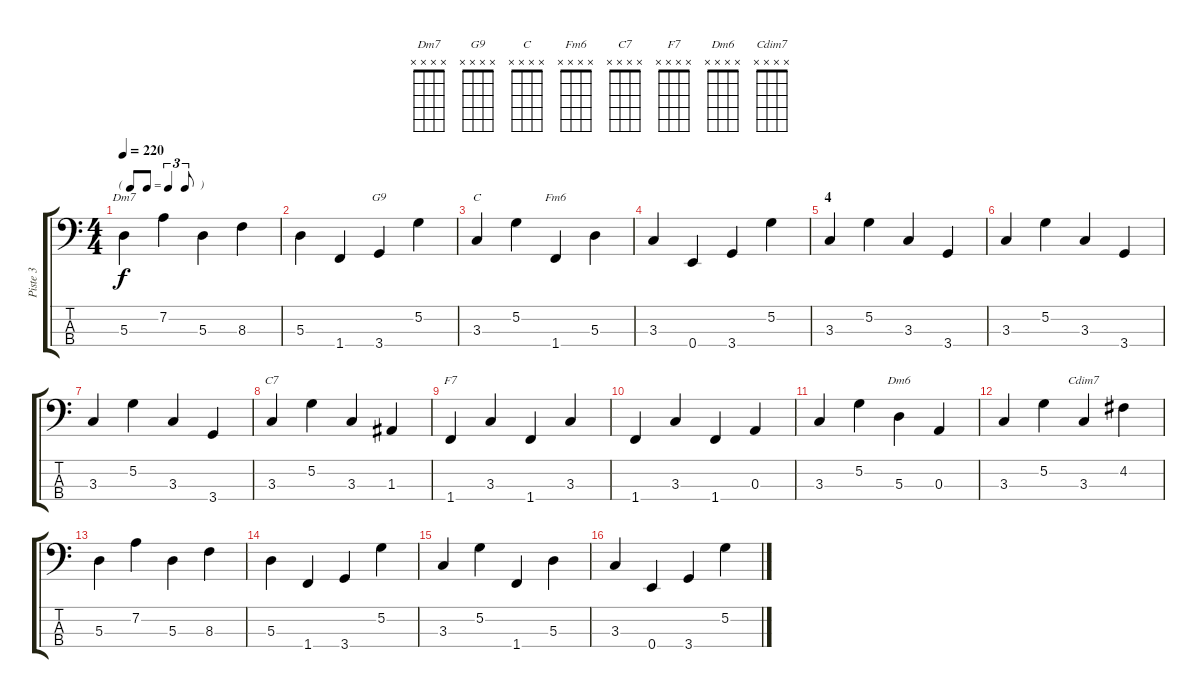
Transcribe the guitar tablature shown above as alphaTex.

\track ("Piste 3" "Piste 3") {instrument acousticbass}
\staff {score tabs}
\tuning (G2 D2 A1 E1) {hide}
\chord ("Dm7" x x x x) {firstfret 0}
\chord ("G9" x x x x) {firstfret 0}
\chord ("C" x x x x) {firstfret 0}
\chord ("Fm6" x x x x) {firstfret 0}
\chord ("C7" x x x x) {firstfret 0}
\chord ("F7" x x x x) {firstfret 0}
\chord ("Dm6" x x x x) {firstfret 0}
\chord ("Cdim7" x x x x) {firstfret 0}
\ts (4 4)
\tf triplet8th
\tempo 220
\clef f4
\ks c
5.3.4{ch "Dm7" dy f} 7.2.4 5.3.4 8.3.4 |
5.3.4 1.4.4 3.4.4{ch "G9"} 5.2.4 |
3.3.4{ch "C"} 5.2.4 1.4.4{ch "Fm6"} 5.3.4 |
3.3.4 0.4.4 3.4.4 5.2.4 |
\section ("" "4")
3.3.4 5.2.4 3.3.4 3.4.4 |
3.3.4 5.2.4 3.3.4 3.4.4 |
3.3.4 5.2.4 3.3.4 3.4.4 |
3.3.4{ch "C7"} 5.2.4 3.3.4 1.3.4 |
1.4.4{ch "F7"} 3.3.4 1.4.4 3.3.4 |
1.4.4 3.3.4 1.4.4 0.3.4 |
3.3.4 5.2.4 5.3.4{ch "Dm6"} 0.3.4 |
3.3.4 5.2.4 3.3.4{ch "Cdim7"} 4.2.4 |
5.3.4 7.2.4 5.3.4 8.3.4 |
5.3.4 1.4.4 3.4.4 5.2.4 |
3.3.4 5.2.4 1.4.4 5.3.4 |
3.3.4 0.4.4 3.4.4 5.2.4
